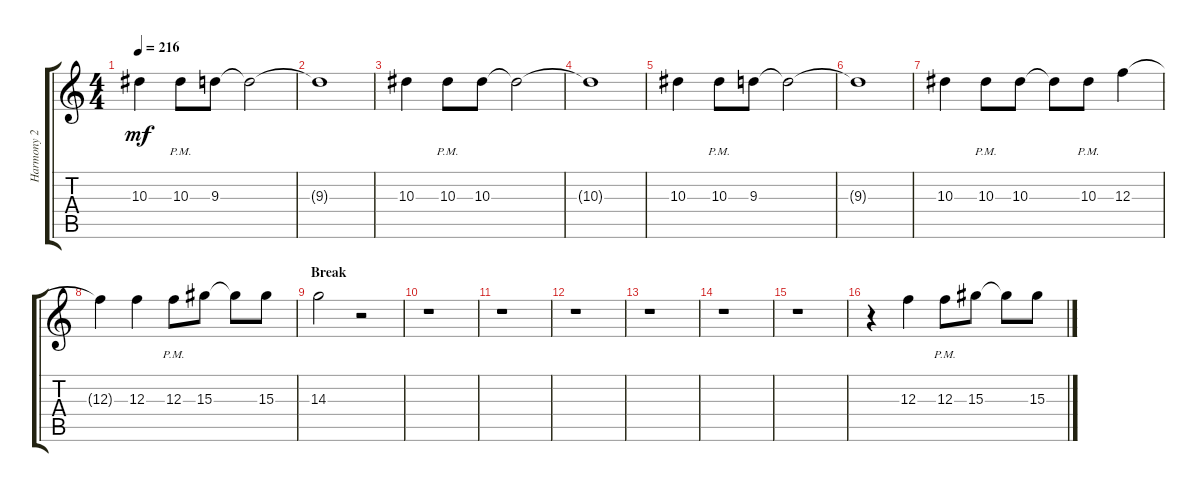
\track ("Harmony 2" "Harmony 2") {instrument overdrivenguitar}
\staff {score tabs}
\tuning (D4 A3 F3 C3 G2 C2) {hide}
\ts (4 4)
\tempo 216
\clef g2
\ks aminor
10.3.4{dy mf} 10.3{pm}.8 9.3.8 9.3{t}.2 |
9.3{t}.1 |
10.3.4 10.3{pm}.8 10.3.8 10.3{t}.2 |
10.3{t}.1 |
10.3.4 10.3{pm}.8 9.3.8 9.3{t}.2 |
9.3{t}.1 |
10.3.4 10.3{pm}.8 10.3.8 10.3{t}.8 10.3{pm}.8 12.3.4 |
12.3{t}.4 12.3.4 12.3{pm}.8 15.3.8 15.3{t}.8 15.3.8 |
\section ("" "Break")
14.3.2 r.2 |
r.1 |
r.1 |
r.1 |
r.1 |
r.1 |
r.1 |
r.4 12.3.4 12.3{pm}.8 15.3.8 15.3{t}.8 15.3.8
